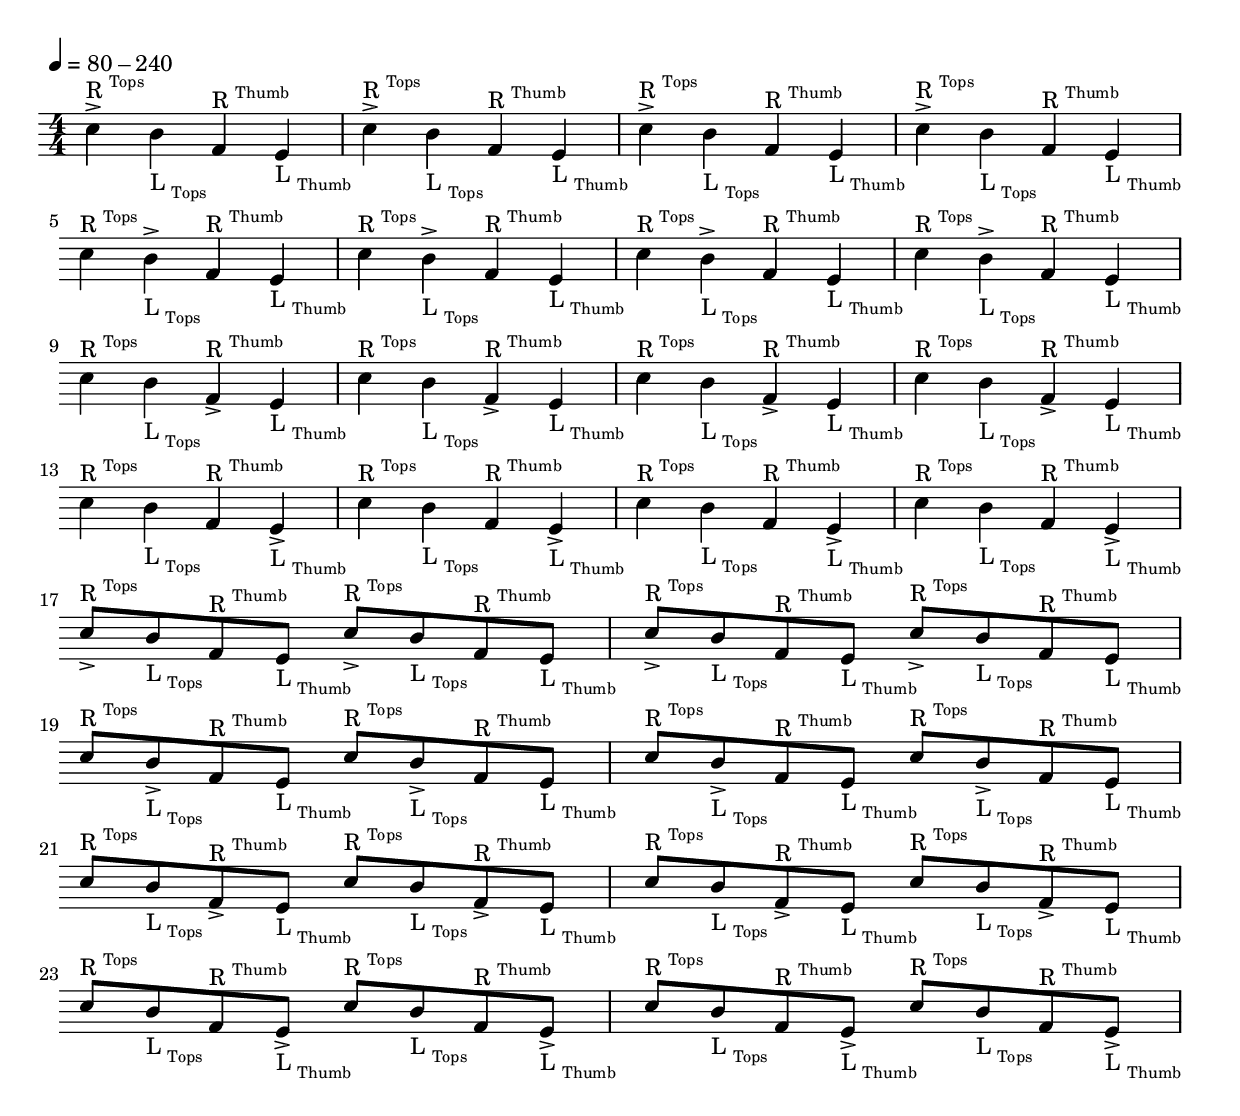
\version "2.24.1"
\include "../global.ly"

\layout {
  indent = -3.5
}

\relative {
  \defaultScoreSettings
  \tempo 4 = 80 - 240
  \time 4/4

  \repeat unfold 4 { c''4^\RTopsTop-> b_\LTopsBtm   f^\RThumbTop   e_\LThumbBtm   } \break
  \repeat unfold 4 {  c'4^\RTopsTop   b_\LTopsBtm-> f^\RThumbTop   e_\LThumbBtm   } \break
  \repeat unfold 4 {  c'4^\RTopsTop   b_\LTopsBtm   f^\RThumbTop-> e_\LThumbBtm   } \break
  \repeat unfold 4 {  c'4^\RTopsTop   b_\LTopsBtm   f^\RThumbTop   e_\LThumbBtm-> } \break

  \repeat unfold 4 {  c'8^\RTopsTop-> b_\LTopsBtm   f^\RThumbTop   e_\LThumbBtm   } \break
  \repeat unfold 4 {  c'8^\RTopsTop   b_\LTopsBtm-> f^\RThumbTop   e_\LThumbBtm   } \break
  \repeat unfold 4 {  c'8^\RTopsTop   b_\LTopsBtm   f^\RThumbTop-> e_\LThumbBtm   } \break
  \repeat unfold 4 {  c'8^\RTopsTop   b_\LTopsBtm   f^\RThumbTop   e_\LThumbBtm-> }
}